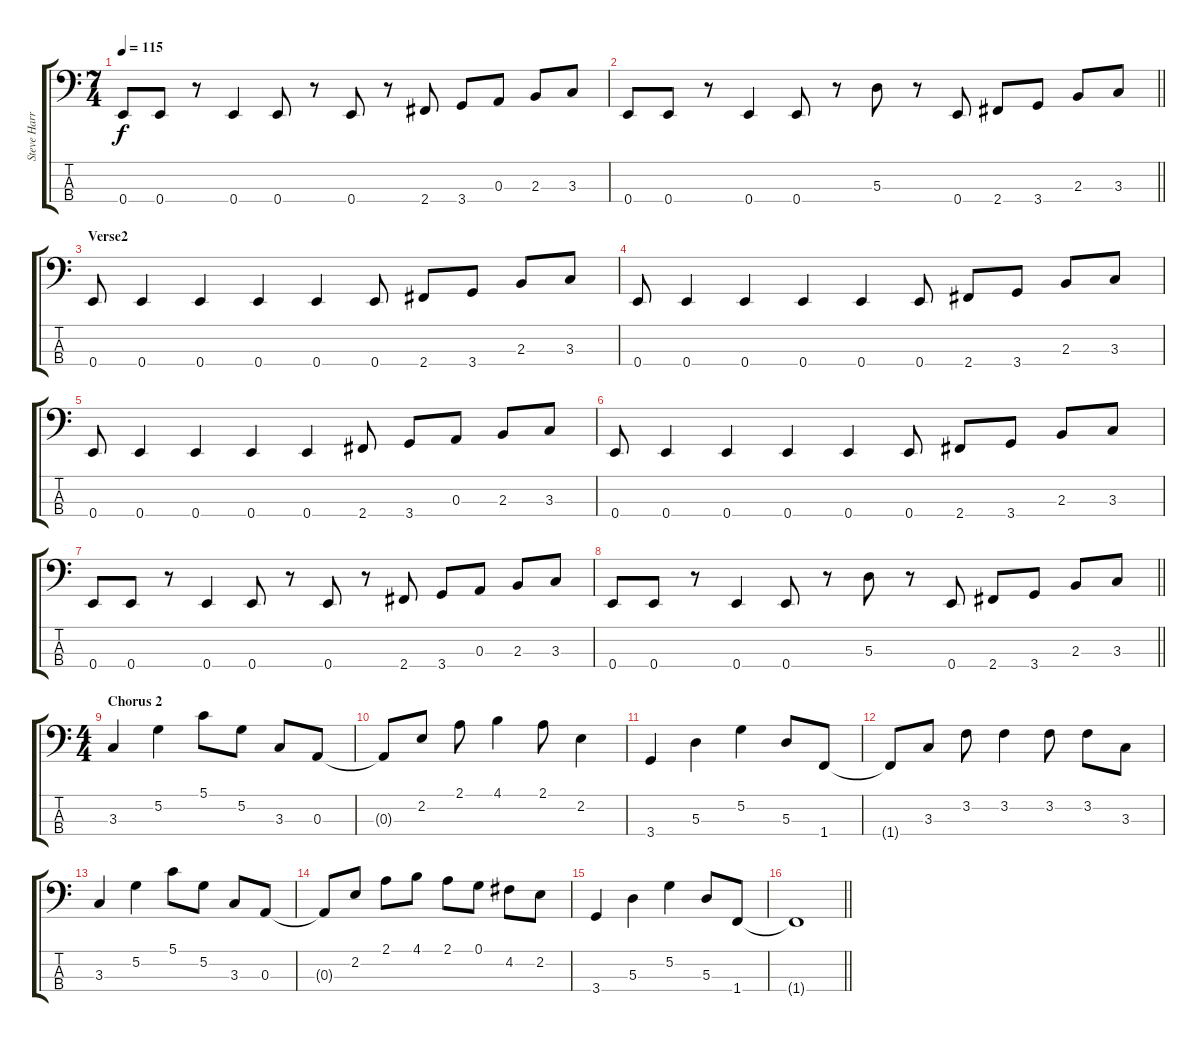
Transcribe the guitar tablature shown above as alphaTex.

\track ("Steve Harris" "Steve Harr") {instrument electricbassfinger}
\staff {score tabs}
\tuning (G2 D2 A1 E1) {hide}
\ts (7 4)
\tempo 115
\clef f4
\ks c
0.4.8{dy f} 0.4.8 r.8 0.4.4 0.4.8 r.8 0.4.8 r.8 2.4.8 3.4.8 0.3.8 2.3.8 3.3.8 |
\barLineRight lightlight
0.4.8 0.4.8 r.8 0.4.4 0.4.8 r.8 5.3.8 r.8 0.4.8 2.4.8 3.4.8 2.3.8 3.3.8 |
\section ("" "Verse2")
0.4.8 0.4.4 0.4.4 0.4.4 0.4.4 0.4.8 2.4.8 3.4.8 2.3.8 3.3.8 |
0.4.8 0.4.4 0.4.4 0.4.4 0.4.4 0.4.8 2.4.8 3.4.8 2.3.8 3.3.8 |
0.4.8 0.4.4 0.4.4 0.4.4 0.4.4 2.4.8 3.4.8 0.3.8 2.3.8 3.3.8 |
0.4.8 0.4.4 0.4.4 0.4.4 0.4.4 0.4.8 2.4.8 3.4.8 2.3.8 3.3.8 |
0.4.8 0.4.8 r.8 0.4.4 0.4.8 r.8 0.4.8 r.8 2.4.8 3.4.8 0.3.8 2.3.8 3.3.8 |
\barLineRight lightlight
0.4.8 0.4.8 r.8 0.4.4 0.4.8 r.8 5.3.8 r.8 0.4.8 2.4.8 3.4.8 2.3.8 3.3.8 |
\ts (4 4)
\section ("" "Chorus 2")
3.3.4 5.2.4 5.1.8 5.2.8 3.3.8 0.3.8 |
0.3{t}.8 2.2.8 2.1.8 4.1.4 2.1.8 2.2.4 |
3.4.4 5.3.4 5.2.4 5.3.8 1.4.8 |
1.4{t}.8 3.3.8 3.2.8 3.2.4 3.2.8 3.2.8 3.3.8 |
3.3.4 5.2.4 5.1.8 5.2.8 3.3.8 0.3.8 |
0.3{t}.8 2.2.8 2.1.8 4.1.8 2.1.8 0.1.8 4.2.8 2.2.8 |
3.4.4 5.3.4 5.2.4 5.3.8 1.4.8 |
\barLineRight lightlight
1.4{t}.1
